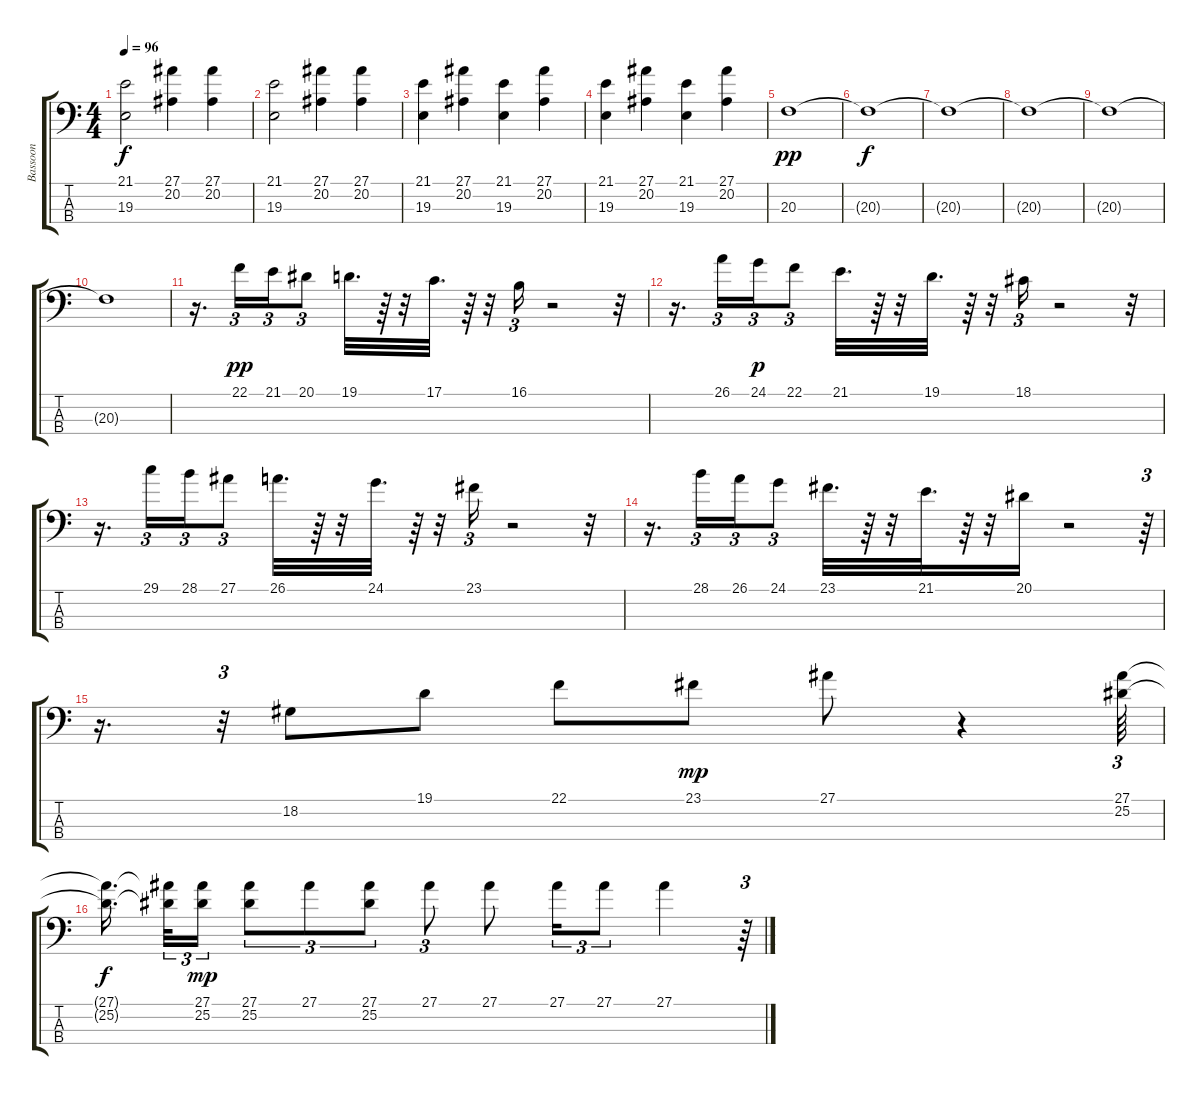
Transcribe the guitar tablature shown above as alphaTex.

\track ("Bassoon" "Bassoon") {instrument bassoon}
\staff {score tabs}
\tuning (G2 D2 A1 E1) {hide}
\ts (4 4)
\tempo 96
\clef f4
\ks c
(21.1 19.3).2{dy f} (27.1 20.2).4 (27.1 20.2).4 |
(21.1 19.3).2 (27.1 20.2).4 (27.1 20.2).4 |
(21.1 19.3).4 (27.1 20.2).4 (21.1 19.3).4 (27.1 20.2).4 |
(21.1 19.3).4 (27.1 20.2).4 (21.1 19.3).4 (27.1 20.2).4 |
20.3.1{dy pp} |
20.3{t}.1{dy f} |
20.3{t}.1 |
20.3{t}.1 |
20.3{t}.1 |
20.3{t}.1 |
r.16{d} 22.1.16{tu (3 2) dy pp} 21.1.16{tu (3 2)} 20.1.8{tu (3 2)} 19.1.32{d} r.64 r.32 17.1.32{d} r.64 r.32 16.1.16{tu (3 2)} r.2 r.32 |
r.16{d} 26.1.16{tu (3 2)} 24.1.16{tu (3 2) dy p} 22.1.8{tu (3 2)} 21.1.32{d} r.64 r.32 19.1.32{d} r.64 r.32 18.1.16{tu (3 2)} r.2 r.32 |
r.16{d} 29.1.16{tu (3 2)} 28.1.16{tu (3 2)} 27.1.8{tu (3 2)} 26.1.32{d} r.64 r.32 24.1.32{d} r.64 r.32 23.1.16{tu (3 2)} r.2 r.32 |
r.16{d} 28.1.16{tu (3 2)} 26.1.16{tu (3 2)} 24.1.8{tu (3 2)} 23.1.32{d} r.64 r.32 21.1.32{d} r.64 r.32 20.1.16 r.2 r.64{tu (3 2)} |
r.16{d} r.32{tu (3 2)} 18.2.8 19.1.8 22.1.8 23.1.8{dy mp} 27.1.8 r.4 (27.1 25.2).64{tu (3 2)} |
(27.1{t} 25.2{t}).16{d dy f beam splitsecondary} (27.1{t} 25.2{t}).32{tu (3 2)} (27.1 25.2).16{tu (3 2) dy mp} (27.1 25.2).8{tu (3 2)} 27.1.8{tu (3 2)} (27.1 25.2).8{tu (3 2)} 27.1.8{tu (3 2)} 27.1.8 27.1.16{tu (3 2)} 27.1.8{tu (3 2)} 27.1.4 r.64{tu (3 2)}
